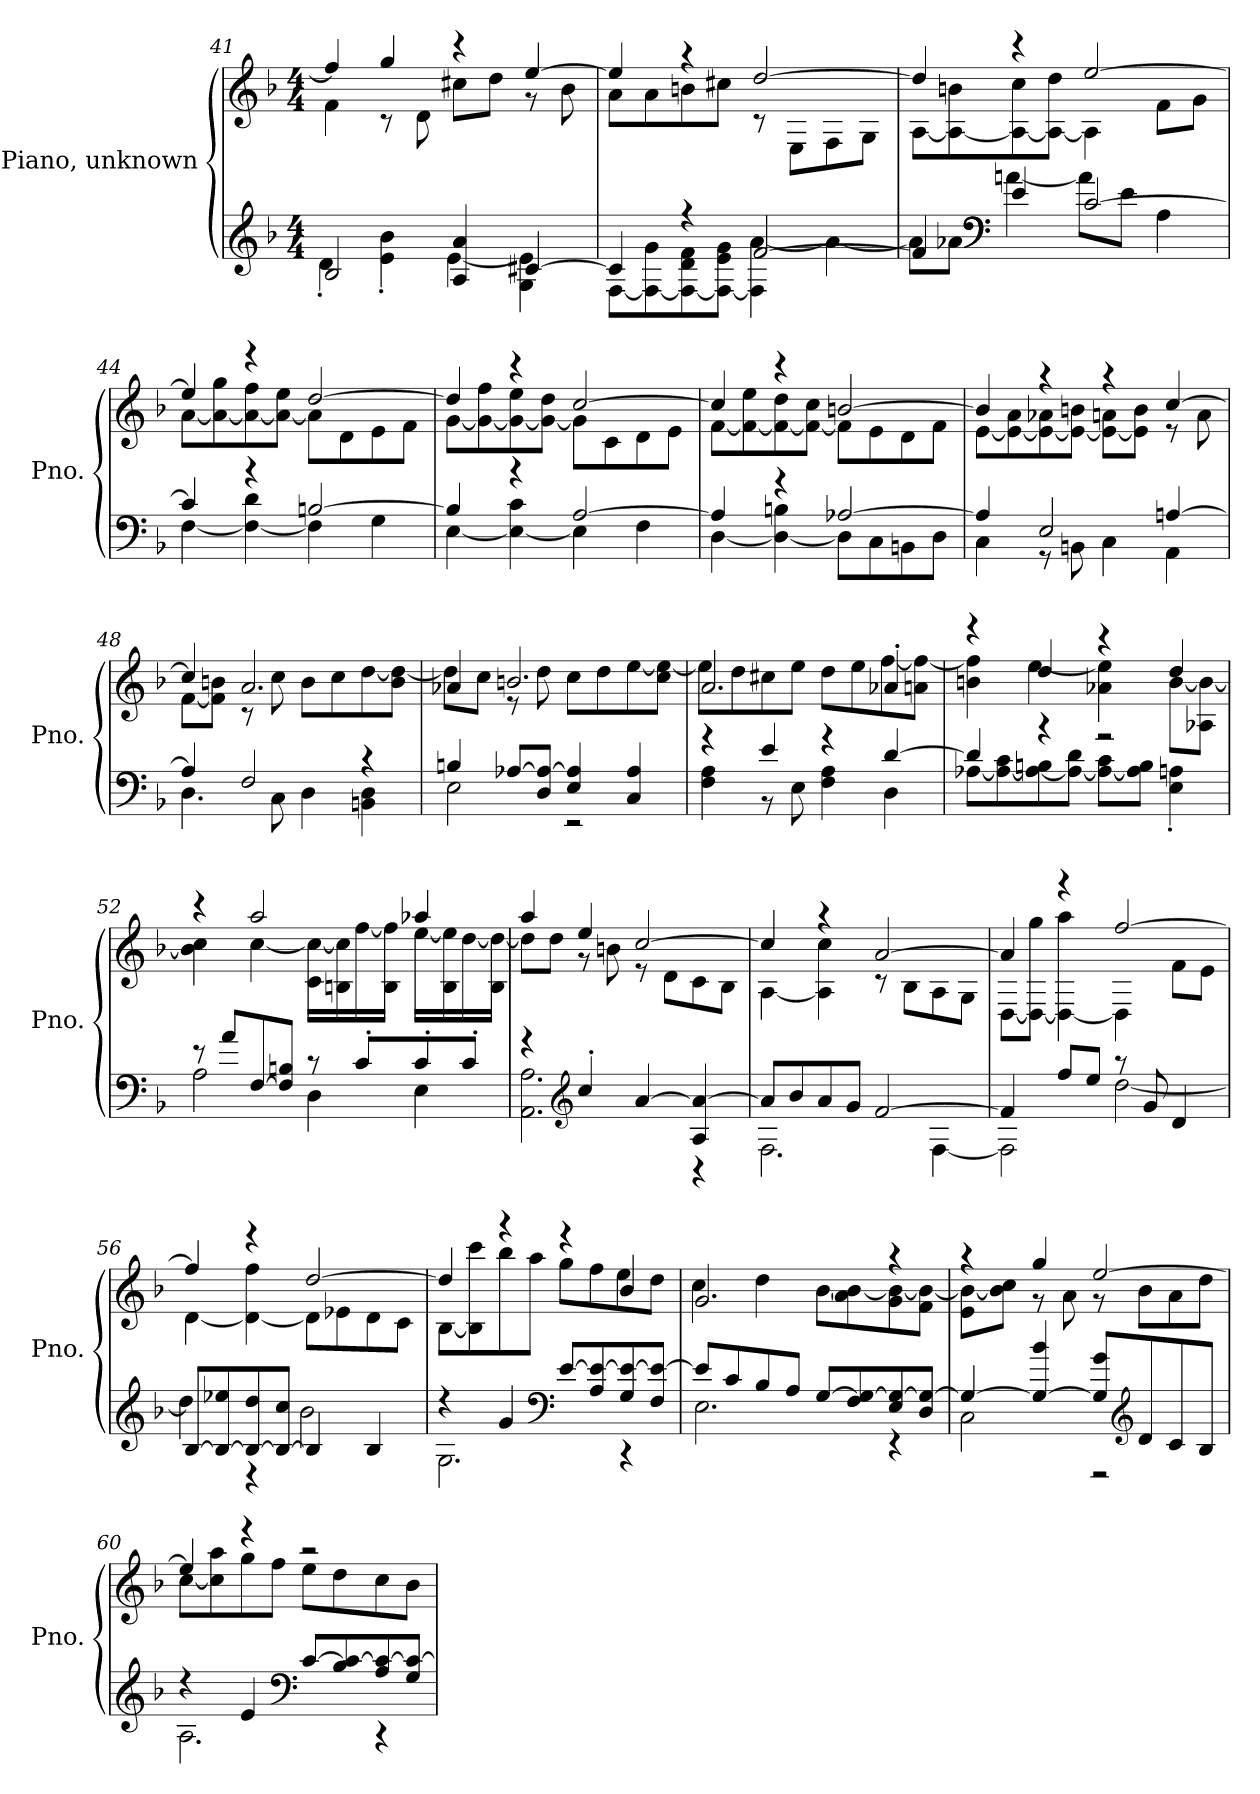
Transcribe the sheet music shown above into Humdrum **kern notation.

**kern	**kern
*part1	*part1
*staff2	*staff1
*I"Piano, unknown	*
*I'Pno.	*
*clefG2	*clefG2
*k[b-]	*k[b-]
*M4/4	*M4/4
=41	=41
*^	*^
2B-/	4d'\	4ff/]	4f\
.	4e\' 4b-\'	4gg/	8r
.	.	.	8d\
4A/ 4a/	[4e\	4r	8cc#X\L
.	.	.	8dd\J
[4c#X/	4G\ 4e\]	[4ee/	8r
.	.	.	8b-\
!!LO:LB:g=z	!!
=42	=42	=42	=42
4c#/]	[8F\L	4ee/]	8a\L
.	8F\_ 8g\	.	8a\
4r	8F\_ 8d\ 8f\	4r	8bn\
.	8F\_ 8e\ 8g\J	.	8cc#X\J
[2f/	4F\] [4a\	[2dd/	8r
.	.	.	8E\L
.	4a\_	.	8F\
.	.	.	8G\J
=43	=43	=43	=43
4f/]	8a\L]	4dd/]	[8A\L
.	8a-X\J	.	8A\_ 8bn\
*clefF4	*	*	*
4e/	[4an\	4r	8A\_ 8cc\
.	.	.	8A\_ 8dd\J
[2c/	8a\L]	[2ee/	4A\]
.	8e\J	.	.
.	4A\	.	8f\L
.	.	.	8g\J
=44	=44	=44	=44
4c/]	[4F\	4ee/]	[8a\L
.	.	.	8a\_ 8gg\
4r	4F\_ 4d\	4r	8a\_ 8ff\
.	.	.	8a\_ 8ee\J
[2Bn/	4F\]	[2dd/	8a\L]
.	.	.	8d\
.	4G\	.	8e\
.	.	.	8f\J
!!LO:PB:g=z	!!
=45	=45	=45	=45
4B/]	[4E\	4dd/]	[8g\L
.	.	.	8g\_ 8ff\
4r	4E\_ 4c\	4r	8g\_ 8ee\
.	.	.	8g\_ 8dd\J
[2A/	4E\]	[2cc/	8g\L]
.	.	.	8c\
.	4F\	.	8d\
.	.	.	8e\J
=46	=46	=46	=46
4A/]	[4D\	4cc/]	[8f\L
.	.	.	8f\_ 8ee\
4r	4D\_ 4Bn\	4r	8f\_ 8dd\
.	.	.	8f\_ 8cc\J
[2A-X/	8D\L]	[2bn/	8f\L]
.	8C\	.	8e\
.	8BBn\	.	8d\
.	8D\J	.	8f\J
=47	=47	=47	=47
4A-/]	4C\	4b/]	[8e\L
.	.	.	8e\_ 8a\
2E/	8r	4r	8e\_ 8a-X\
.	8BBn\	.	8e\_ 8bn\J
.	4C\	4r	8e\_ 8an\L
.	.	.	8e\] 8b\J
[4An/	4AA\	[4cc/	8r
.	.	.	8a\
!!LO:LB:g=z	!!
=48	=48	=48	=48
4A/]	4.D\	4cc/]	[8f\L
.	.	.	8f\] 8bn\J
2F/	.	2.a/	8r
.	8C\	.	8cc\
.	4D\	.	8b\L
.	.	.	8cc\
4r	4BBn\ 4D\	.	[8dd\
.	.	.	8b\ 8dd\_J
=49	=49	=49	=49
4Bn/	2E\	4a-X/	8dd\L]
.	.	.	8cc\J
[8A-X/L	.	2.bn/	8r
8D/ 8A-/_J	.	.	8dd\
4E/ 4A-/]	2r	.	8cc\L
.	.	.	8dd\
4C/ 4A-/	.	.	[8ee\
.	.	.	8cc\ 8ee\_J
=50	=50	=50	=50
4r	4F\ 4A\	2.a/	8ee\L]
.	.	.	8dd\
4e/	8r	.	8cc#X\
.	8E\	.	8ee\J
4r	4F\ 4A\	.	8dd\L
.	.	.	8ee\
[4d/	4D\	4a-X'/	[8ff\
.	.	.	8an\ 8ff\_J
!!LO:LB:g=z	!!
=51	=51	=51	=51
4d/]	[8A-X\L	4r	4bn\ 4ff\]
.	8A-\_ 8c\	.	.
4r	8A-\_ 8Bn\	4dd/	[4ee\
.	8A-\_ 8d\J	.	.
2r	8A-\_ 8c\L	4r	4a-X\ 4ee\]
.	8A-\] 8B\J	.	.
.	4E\' 4An\'	4dd/	[8b\L
.	.	.	8A-X\ 8b\_J
=52	=52	=52	=52
8r	2A\	4r	4b\] 4cc\
8a/L	.	.	.
[8F/	.	2aa/	[4cc\
8F/] 8Bn/J	.	.	.
8r	4D\	.	16c\ 16cc\_LL
.	.	.	16Bn\ 16cc\]
8c'/L	.	.	[16ff\
.	.	.	16B\ 16ff\]JJ
8c'/	4E\	4aa-X/	[16ee\LL
.	.	.	16B\ 16ee\]
8c'/J	.	.	[16dd\
.	.	.	16B\ 16dd\_JJ
=53	=53	=53	=53
4r	2.AA\ 2.A\	4aa/	8dd\L]
.	.	.	8dd\J
*clefG2	*	*	*
4cc'/	.	4ee/	8r
.	.	.	8bn\
[4a/	.	[2cc/	8r
.	.	.	8d\L
4A/ 4a/_	4r	.	8c\
.	.	.	8B-\J
!!LO:LB:g=z	!!
=54	=54	=54	=54
8a/L]	2.F\	4cc/]	[4A\
8b-/	.	.	.
8a/	.	4r	4A\] 4cc\
8g/J	.	.	.
[2f/	.	[2a/	8r
.	.	.	8B-\L
.	[4F\	.	8A\
.	.	.	8G\J
=55	=55	=55	=55
4f/]	2F\]	4a/]	[8D\L
.	.	.	8D\_ 8gg\J
8ff/L	.	4r	4D\_ 4aa\
8ee/J	.	.	.
8r	[2dd\	[2ff/	4D\]
8g/	.	.	.
4d/	.	.	8f\L
.	.	.	8e\J
=56	=56	=56	=56
[8B-/L	4dd\]	4ff/]	[4d\
8B-/_ 8ee-X/	.	.	.
8B-/_ 8dd/	4r	4r	4d\_ 4ff\
8B-/_ 8cc/J	.	.	.
4B-/]	2b-\	[2dd/	8d\L]
.	.	.	8e-X\
4B-/	.	.	8d\
.	.	.	8c\J
=57	=57	=57	=57
4r	2.G\	4dd/]	[8B-\L
.	.	.	8B-\] 8ccc\
4g/	.	4r	8bb-\
.	.	.	8aa\J
*clefF4	*	*	*
[8e/L	.	4r	8gg\L
8A/ 8e/_	.	.	8ff\
8G/ 8e/_	4r	4b-/	8ee\
8F/ 8e/_J	.	.	8dd\J
!!LO:LB:g=z	!!
=58	=58	=58	=58
8e/L]	2.E\	2.g/	4cc\
8c/	.	.	.
8B-/	.	.	4dd\
8A/J	.	.	.
[8G/L	.	.	[8b-\L
8F/ 8G/_	.	.	8a\ 8b-\_
8E/ 8G/_	4r	4r	8g\ 8b-\_
8D/ 8G/_J	.	.	8f\ 8b-\_J
=59	=59	=59	=59
4G/_	2C\	4r	8e\ 8b-\_L
.	.	.	8b-\] 8cc\J
4G/_ 4b-/	.	4gg/	8r
.	.	.	8a\
8G/] 8g/L	2r	[2ee/	8r
*clefG2	*	*	*
8d/	.	.	8b-\L
8c/	.	.	8a\
8B-/J	.	.	8dd\J
=60	=60	=60	=60
4r	2.A\	4ee/]	[8cc\L
.	.	.	8cc\] 8aa\
4e/	.	4r	8gg\
.	.	.	8ff\J
*clefF4	*	*	*
[8c/L	.	2r	8ee\L
8B-/ 8c/_	.	.	8dd\
8A/ 8c/_	4r	.	8cc\
8G/ 8c/_J	.	.	8b-\J
*v	*v	*	*
*	*v	*v
=	=
*-	*-
